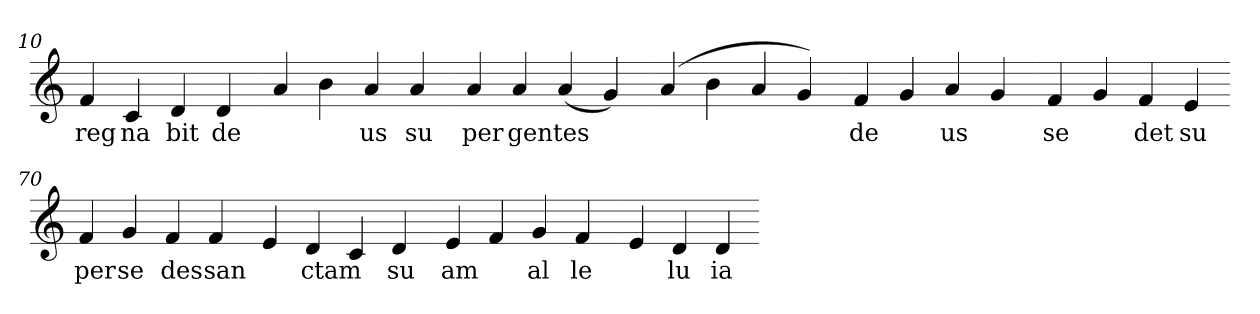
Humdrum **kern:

**kern	**text
*part1	*part1
*staff1	*staff1
*clefG2	*
=10.	=10.
4f	reg
4c	na
4d	bit
4d	de
=20.-	=20.-
4a	.
4b	.
4a	us
4a	su
=30.-	=30.-
4a	per
4a	gen
(>4a	tes
4g)	.
=40.-	=40.-
(>4a	.
4b	.
4a	.
4g)	.
=50.-	=50.-
4f	de
4g	.
4a	us
4g	.
=60.-	=60.-
4f	se
4g	.
4f	det
4e	su
=70.-	=70.-
4f	per
4g	se
4f	des
4f	san
=80.-	=80.-
4e	.
4d	ctam
4c	.
4d	su
=90.-	=90.-
4e	am
4f	.
4g	al
4f	le
=100.-	=100.-
4e	.
4d	lu
4d	ia
=-	=-
*-	*-
